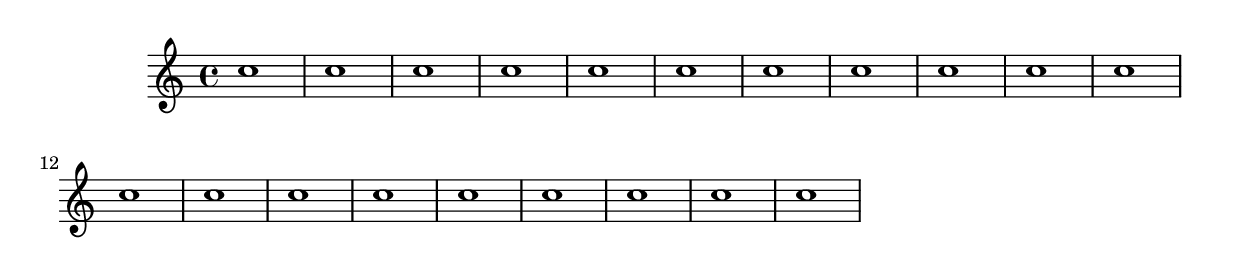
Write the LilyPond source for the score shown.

\version "2.3.4"

\header {

    texidoc = "If @code{raggedlast} is set, the systems are broken
    similar to paragraph formatting in text: the last line is
    justified. "

	  }


\score  {
     \relative c'' \new Staff { \repeat unfold 20 { c1 } }
    \paper{
	raggedlast = ##t
    }
}
	
